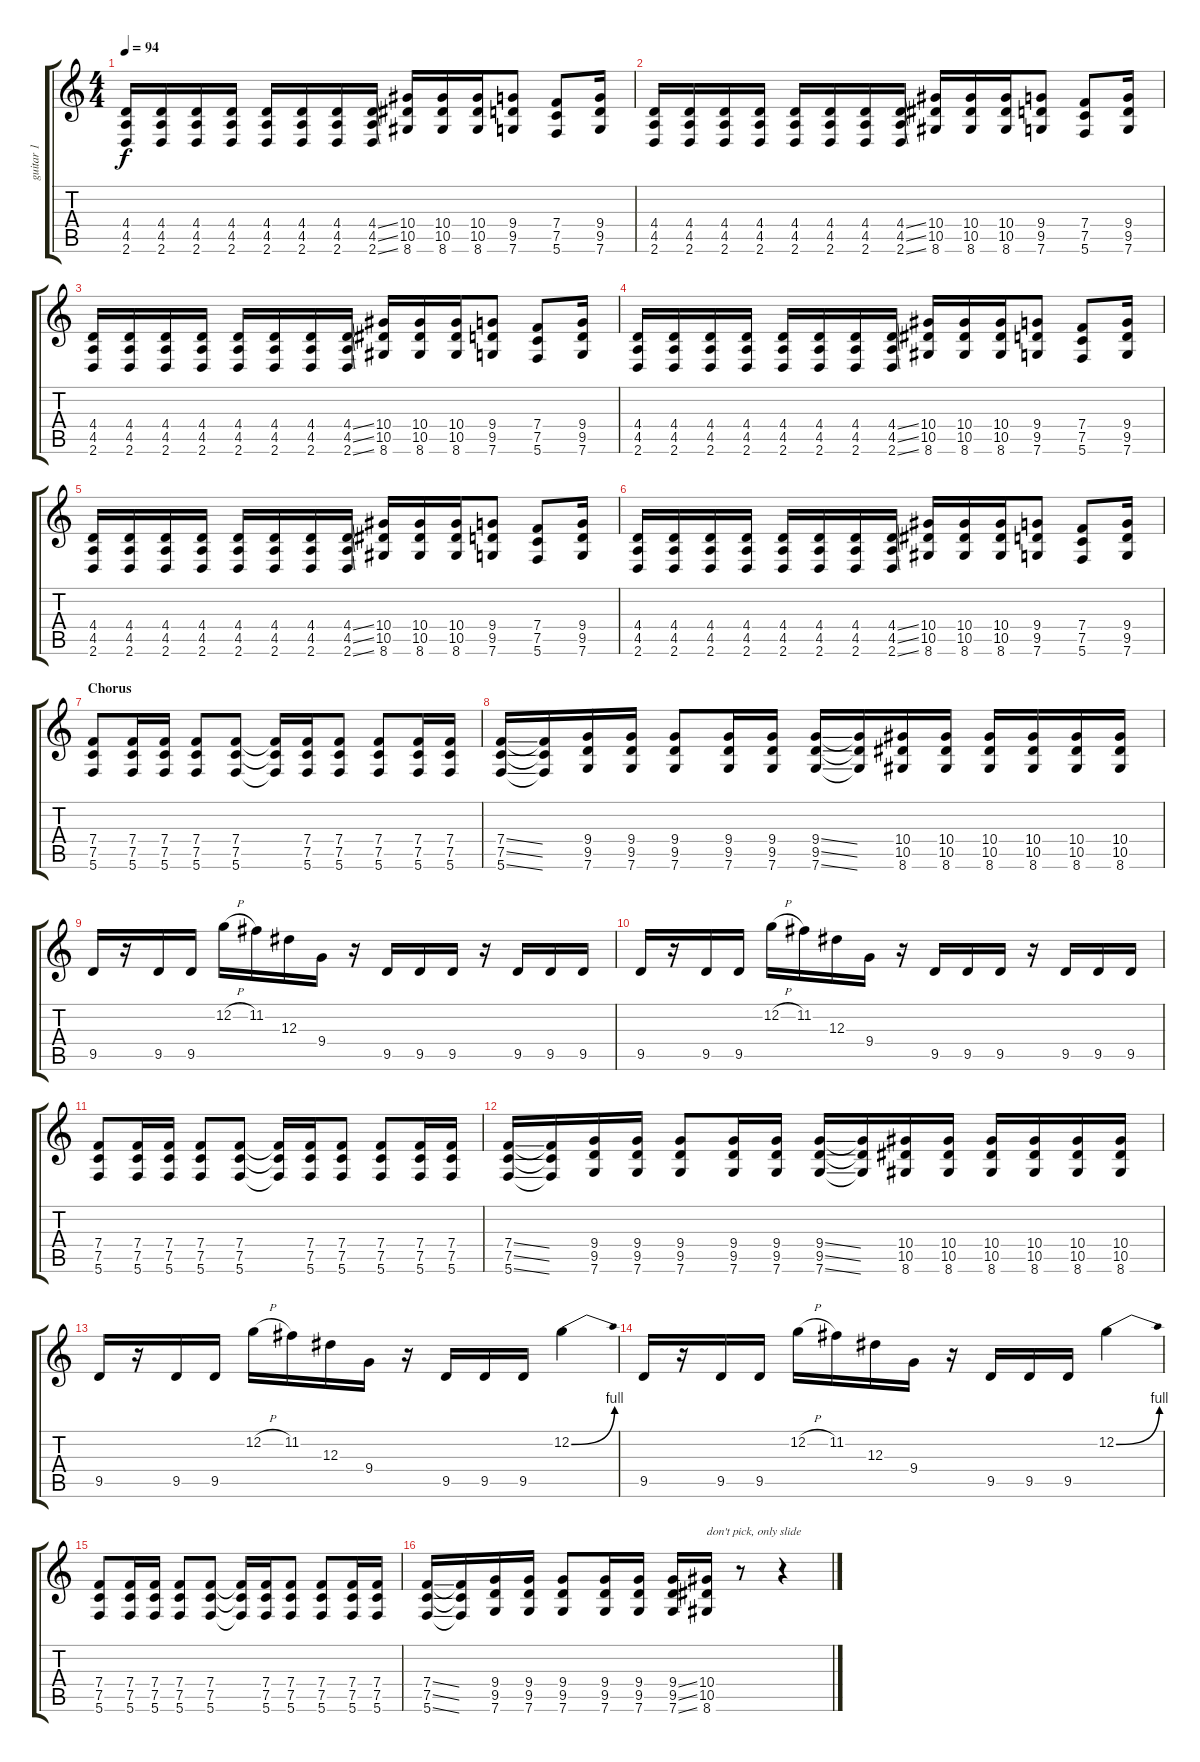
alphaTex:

\track ("guitar 1" "guitar 1") {instrument distortionguitar}
\staff {score tabs}
\tuning (C4 G3 Eb3 Bb2 F2 C2) {hide}
\ts (4 4)
\tempo 94
\clef g2
\ks c
(4.4 4.5 2.6).16{dy f} (4.4 4.5 2.6).16 (4.4 4.5 2.6).16 (4.4 4.5 2.6).16 (4.4 4.5 2.6).16 (4.4 4.5 2.6).16 (4.4 4.5 2.6).16 (4.4{ss} 4.5{ss} 2.6{ss}).16 (10.4 10.5 8.6).16 (10.4 10.5 8.6).16 (10.4 10.5 8.6).16 (9.4 9.5 7.6).8 (7.4 7.5 5.6).8 (9.4 9.5 7.6).16 |
(4.4 4.5 2.6).16 (4.4 4.5 2.6).16 (4.4 4.5 2.6).16 (4.4 4.5 2.6).16 (4.4 4.5 2.6).16 (4.4 4.5 2.6).16 (4.4 4.5 2.6).16 (4.4{ss} 4.5{ss} 2.6{ss}).16 (10.4 10.5 8.6).16 (10.4 10.5 8.6).16 (10.4 10.5 8.6).16 (9.4 9.5 7.6).8 (7.4 7.5 5.6).8 (9.4 9.5 7.6).16 |
(4.4 4.5 2.6).16 (4.4 4.5 2.6).16 (4.4 4.5 2.6).16 (4.4 4.5 2.6).16 (4.4 4.5 2.6).16 (4.4 4.5 2.6).16 (4.4 4.5 2.6).16 (4.4{ss} 4.5{ss} 2.6{ss}).16 (10.4 10.5 8.6).16 (10.4 10.5 8.6).16 (10.4 10.5 8.6).16 (9.4 9.5 7.6).8 (7.4 7.5 5.6).8 (9.4 9.5 7.6).16 |
(4.4 4.5 2.6).16 (4.4 4.5 2.6).16 (4.4 4.5 2.6).16 (4.4 4.5 2.6).16 (4.4 4.5 2.6).16 (4.4 4.5 2.6).16 (4.4 4.5 2.6).16 (4.4{ss} 4.5{ss} 2.6{ss}).16 (10.4 10.5 8.6).16 (10.4 10.5 8.6).16 (10.4 10.5 8.6).16 (9.4 9.5 7.6).8 (7.4 7.5 5.6).8 (9.4 9.5 7.6).16 |
(4.4 4.5 2.6).16 (4.4 4.5 2.6).16 (4.4 4.5 2.6).16 (4.4 4.5 2.6).16 (4.4 4.5 2.6).16 (4.4 4.5 2.6).16 (4.4 4.5 2.6).16 (4.4{ss} 4.5{ss} 2.6{ss}).16 (10.4 10.5 8.6).16 (10.4 10.5 8.6).16 (10.4 10.5 8.6).16 (9.4 9.5 7.6).8 (7.4 7.5 5.6).8 (9.4 9.5 7.6).16 |
(4.4 4.5 2.6).16 (4.4 4.5 2.6).16 (4.4 4.5 2.6).16 (4.4 4.5 2.6).16 (4.4 4.5 2.6).16 (4.4 4.5 2.6).16 (4.4 4.5 2.6).16 (4.4{ss} 4.5{ss} 2.6{ss}).16 (10.4 10.5 8.6).16 (10.4 10.5 8.6).16 (10.4 10.5 8.6).16 (9.4 9.5 7.6).8 (7.4 7.5 5.6).8 (9.4 9.5 7.6).16 |
\section ("" "Chorus")
(7.4 7.5 5.6).8 (7.4 7.5 5.6).16 (7.4 7.5 5.6).16 (7.4 7.5 5.6).8 (7.4 7.5 5.6).8 (7.4{t} 7.5{t} 5.6{t}).16 (7.4 7.5 5.6).16 (7.4 7.5 5.6).8 (7.4 7.5 5.6).8 (7.4 7.5 5.6).16 (7.4 7.5 5.6).16 |
(7.4{ss} 7.5{ss} 5.6{ss}).16 (7.4{t} 7.5{t} 5.6{t}).16 (9.4 9.5 7.6).16 (9.4 9.5 7.6).16 (9.4 9.5 7.6).8 (9.4 9.5 7.6).16 (9.4 9.5 7.6).16 (9.4{ss} 9.5{ss} 7.6{ss}).16 (9.4{t} 9.5{t} 7.6{t}).16 (10.4 10.5 8.6).16 (10.4 10.5 8.6).16 (10.4 10.5 8.6).16 (10.4 10.5 8.6).16 (10.4 10.5 8.6).16 (10.4 10.5 8.6).16 |
9.5.16 r.16 9.5.16 9.5.16 12.2{h}.16 11.2.16 12.3.16 9.4.16 r.16 9.5.16 9.5.16 9.5.16 r.16 9.5.16 9.5.16 9.5.16 |
9.5.16 r.16 9.5.16 9.5.16 12.2{h}.16 11.2.16 12.3.16 9.4.16 r.16 9.5.16 9.5.16 9.5.16 r.16 9.5.16 9.5.16 9.5.16 |
(7.4 7.5 5.6).8 (7.4 7.5 5.6).16 (7.4 7.5 5.6).16 (7.4 7.5 5.6).8 (7.4 7.5 5.6).8 (7.4{t} 7.5{t} 5.6{t}).16 (7.4 7.5 5.6).16 (7.4 7.5 5.6).8 (7.4 7.5 5.6).8 (7.4 7.5 5.6).16 (7.4 7.5 5.6).16 |
(7.4{ss} 7.5{ss} 5.6{ss}).16 (7.4{t} 7.5{t} 5.6{t}).16 (9.4 9.5 7.6).16 (9.4 9.5 7.6).16 (9.4 9.5 7.6).8 (9.4 9.5 7.6).16 (9.4 9.5 7.6).16 (9.4{ss} 9.5{ss} 7.6{ss}).16 (9.4{t} 9.5{t} 7.6{t}).16 (10.4 10.5 8.6).16 (10.4 10.5 8.6).16 (10.4 10.5 8.6).16 (10.4 10.5 8.6).16 (10.4 10.5 8.6).16 (10.4 10.5 8.6).16 |
9.5.16 r.16 9.5.16 9.5.16 12.2{h}.16 11.2.16 12.3.16 9.4.16 r.16 9.5.16 9.5.16 9.5.16 12.2{be (bend 0 0 60 4)}.4 |
9.5.16 r.16 9.5.16 9.5.16 12.2{h}.16 11.2.16 12.3.16 9.4.16 r.16 9.5.16 9.5.16 9.5.16 12.2{be (bend 0 0 60 4)}.4 |
(7.4 7.5 5.6).8 (7.4 7.5 5.6).16 (7.4 7.5 5.6).16 (7.4 7.5 5.6).8 (7.4 7.5 5.6).8 (7.4{t} 7.5{t} 5.6{t}).16 (7.4 7.5 5.6).16 (7.4 7.5 5.6).8 (7.4 7.5 5.6).8 (7.4 7.5 5.6).16 (7.4 7.5 5.6).16 |
(7.4{ss} 7.5{ss} 5.6{ss}).16 (7.4{t} 7.5{t} 5.6{t}).16 (9.4 9.5 7.6).16 (9.4 9.5 7.6).16 (9.4 9.5 7.6).8 (9.4 9.5 7.6).16 (9.4 9.5 7.6).16 (9.4{ss} 9.5{ss} 7.6{ss}).16 (10.4 10.5 8.6).16{txt "don't pick, only slide"} r.8 r.4
